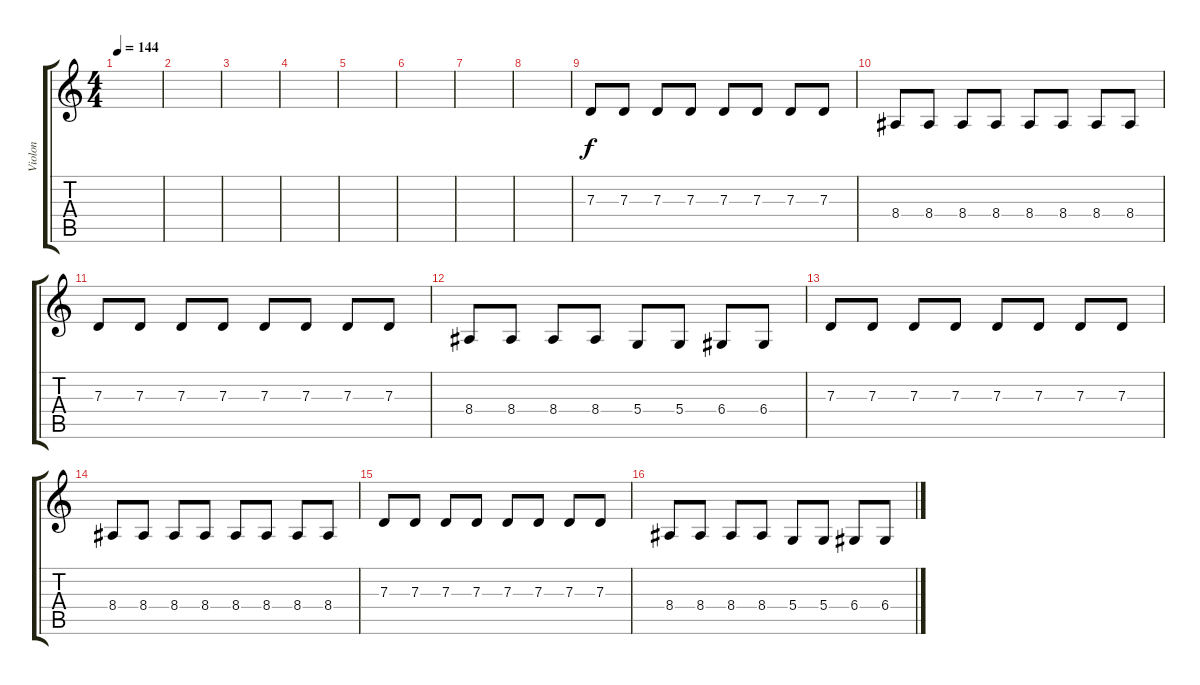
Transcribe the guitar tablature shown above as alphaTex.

\track ("Violon" "Violon") {instrument pizzicatostrings}
\staff {score tabs}
\tuning (E4 B3 G3 D3 A2 E2) {hide}
\ts (4 4)
\tempo 144
\clef g2
\ks c
|
|
|
|
|
|
|
|
7.3.8 7.3.8 7.3.8 7.3.8 7.3.8 7.3.8 7.3.8 7.3.8 |
8.4.8 8.4.8 8.4.8 8.4.8 8.4.8 8.4.8 8.4.8 8.4.8 |
7.3.8 7.3.8 7.3.8 7.3.8 7.3.8 7.3.8 7.3.8 7.3.8 |
8.4.8 8.4.8 8.4.8 8.4.8 5.4.8 5.4.8 6.4.8 6.4.8 |
7.3.8 7.3.8 7.3.8 7.3.8 7.3.8 7.3.8 7.3.8 7.3.8 |
8.4.8 8.4.8 8.4.8 8.4.8 8.4.8 8.4.8 8.4.8 8.4.8 |
7.3.8 7.3.8 7.3.8 7.3.8 7.3.8 7.3.8 7.3.8 7.3.8 |
8.4.8 8.4.8 8.4.8 8.4.8 5.4.8 5.4.8 6.4.8 6.4.8
